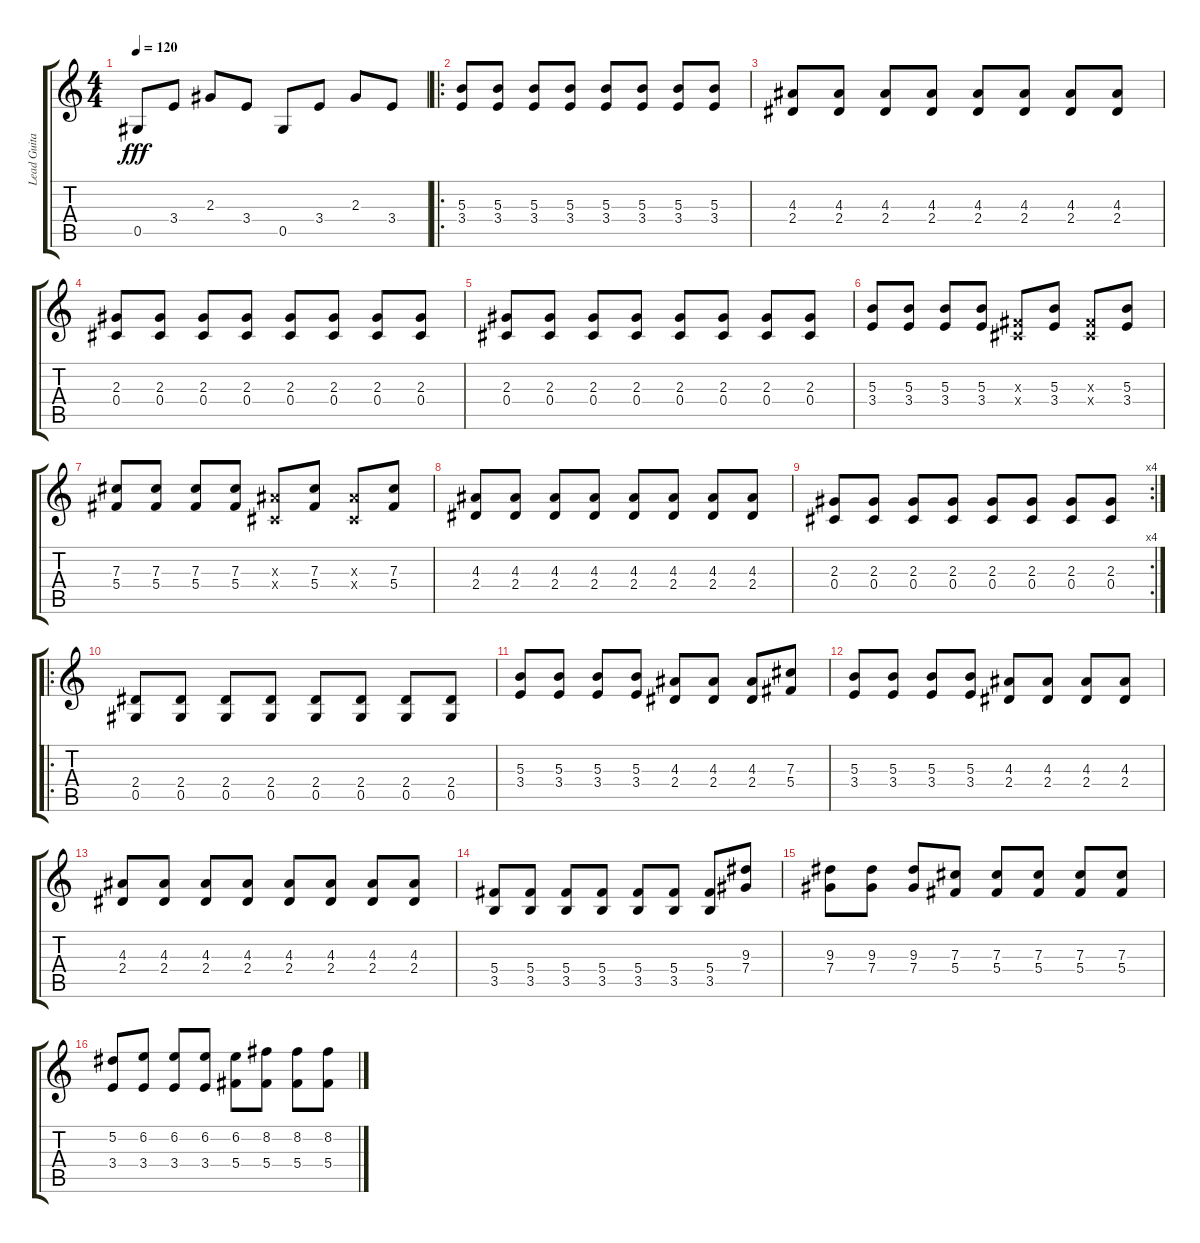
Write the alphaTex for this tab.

\track ("Lead Guitar" "Lead Guita") {instrument distortionguitar}
\staff {score tabs}
\tuning (Eb4 Bb3 Gb3 Db3 Ab2 Db2) {hide}
\ts (4 4)
\tempo 120
\clef g2
\ks c
0.5.8{dy fff} 3.4.8 2.3.8 3.4.8 0.5.8 3.4.8 2.3.8 3.4.8 |
\ro
(5.3 3.4).8{instrument distortionguitar} (5.3 3.4).8 (5.3 3.4).8 (5.3 3.4).8 (5.3 3.4).8 (5.3 3.4).8 (5.3 3.4).8 (5.3 3.4).8 |
(4.3 2.4).8 (4.3 2.4).8 (4.3 2.4).8 (4.3 2.4).8 (4.3 2.4).8 (4.3 2.4).8 (4.3 2.4).8 (4.3 2.4).8 |
(2.3 0.4).8 (2.3 0.4).8 (2.3 0.4).8 (2.3 0.4).8 (2.3 0.4).8 (2.3 0.4).8 (2.3 0.4).8 (2.3 0.4).8 |
(2.3 0.4).8 (2.3 0.4).8 (2.3 0.4).8 (2.3 0.4).8 (2.3 0.4).8 (2.3 0.4).8 (2.3 0.4).8 (2.3 0.4).8 |
(5.3 3.4).8 (5.3 3.4).8 (5.3 3.4).8 (5.3 3.4).8 (0.3{x} 0.4{x}).8 (5.3 3.4).8 (0.3{x} 0.4{x}).8 (5.3 3.4).8 |
(7.3 5.4).8 (7.3 5.4).8 (7.3 5.4).8 (7.3 5.4).8 (4.3{x} 0.4{x}).8 (7.3 5.4).8 (4.3{x} 0.4{x}).8 (7.3 5.4).8 |
(4.3 2.4).8 (4.3 2.4).8 (4.3 2.4).8 (4.3 2.4).8 (4.3 2.4).8 (4.3 2.4).8 (4.3 2.4).8 (4.3 2.4).8 |
\rc 4
(2.3 0.4).8 (2.3 0.4).8 (2.3 0.4).8 (2.3 0.4).8 (2.3 0.4).8 (2.3 0.4).8 (2.3 0.4).8 (2.3 0.4).8 |
\ro
(2.4 0.5).8{instrument distortionguitar} (2.4 0.5).8 (2.4 0.5).8 (2.4 0.5).8 (2.4 0.5).8 (2.4 0.5).8 (2.4 0.5).8 (2.4 0.5).8 |
(5.3 3.4).8 (5.3 3.4).8 (5.3 3.4).8 (5.3 3.4).8 (4.3 2.4).8 (4.3 2.4).8 (4.3 2.4).8 (7.3 5.4).8 |
(5.3 3.4).8 (5.3 3.4).8 (5.3 3.4).8 (5.3 3.4).8 (4.3 2.4).8 (4.3 2.4).8 (4.3 2.4).8 (4.3 2.4).8 |
(4.3 2.4).8 (4.3 2.4).8 (4.3 2.4).8 (4.3 2.4).8 (4.3 2.4).8 (4.3 2.4).8 (4.3 2.4).8 (4.3 2.4).8 |
(5.4 3.5).8 (5.4 3.5).8 (5.4 3.5).8 (5.4 3.5).8 (5.4 3.5).8 (5.4 3.5).8 (5.4 3.5).8 (9.3 7.4).8 |
(9.3 7.4).8 (9.3 7.4).8 (9.3 7.4).8 (7.3 5.4).8 (7.3 5.4).8 (7.3 5.4).8 (7.3 5.4).8 (7.3 5.4).8 |
(5.2 3.4).8 (6.2 3.4).8 (6.2 3.4).8 (6.2 3.4).8 (6.2 5.4).8 (8.2 5.4).8 (8.2 5.4).8 (8.2 5.4).8
